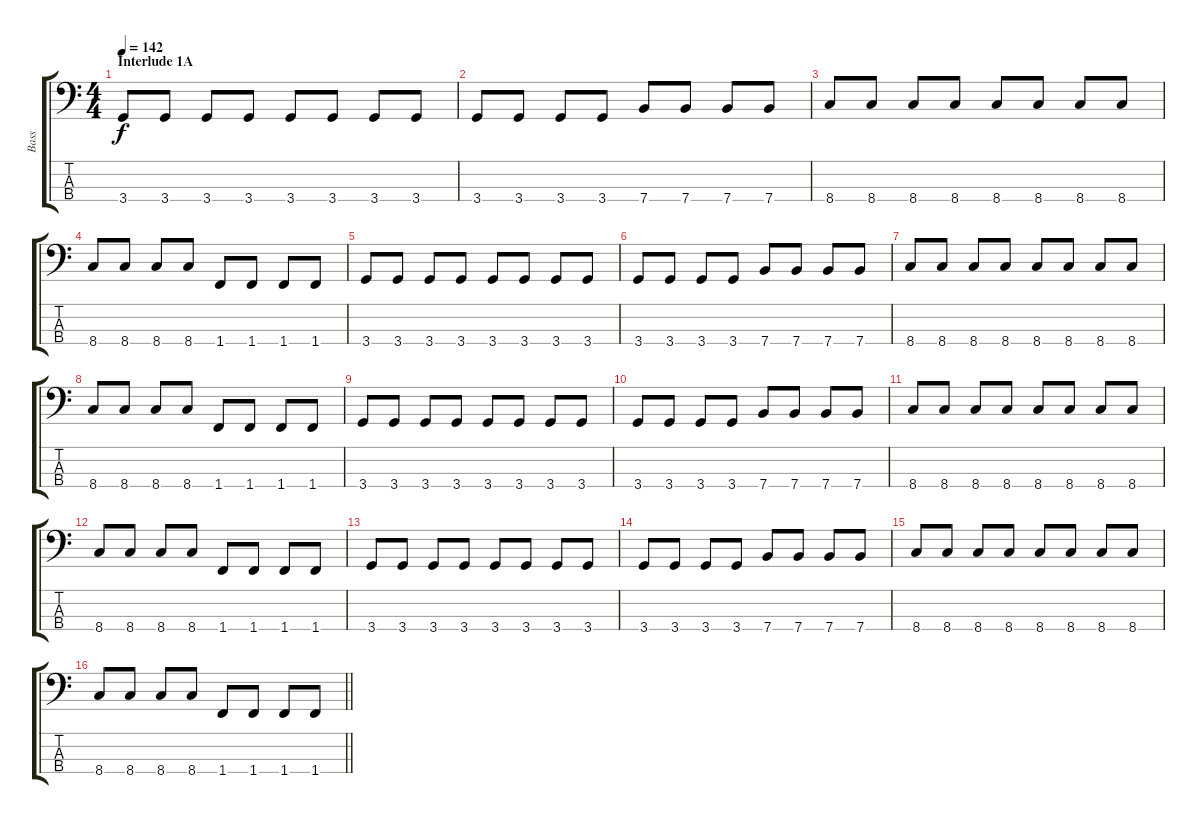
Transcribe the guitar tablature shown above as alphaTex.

\track ("Bass" "Bass") {instrument electricbassfinger}
\staff {score tabs}
\tuning (G2 D2 A1 E1) {hide}
\ts (4 4)
\section ("" "Interlude 1A")
\tempo 142
\clef f4
\ks c
3.4.8{dy f} 3.4.8 3.4.8 3.4.8 3.4.8 3.4.8 3.4.8 3.4.8 |
3.4.8 3.4.8 3.4.8 3.4.8 7.4.8 7.4.8 7.4.8 7.4.8 |
8.4.8 8.4.8 8.4.8 8.4.8 8.4.8 8.4.8 8.4.8 8.4.8 |
8.4.8 8.4.8 8.4.8 8.4.8 1.4.8 1.4.8 1.4.8 1.4.8 |
3.4.8 3.4.8 3.4.8 3.4.8 3.4.8 3.4.8 3.4.8 3.4.8 |
3.4.8 3.4.8 3.4.8 3.4.8 7.4.8 7.4.8 7.4.8 7.4.8 |
8.4.8 8.4.8 8.4.8 8.4.8 8.4.8 8.4.8 8.4.8 8.4.8 |
8.4.8 8.4.8 8.4.8 8.4.8 1.4.8 1.4.8 1.4.8 1.4.8 |
3.4.8 3.4.8 3.4.8 3.4.8 3.4.8 3.4.8 3.4.8 3.4.8 |
3.4.8 3.4.8 3.4.8 3.4.8 7.4.8 7.4.8 7.4.8 7.4.8 |
8.4.8 8.4.8 8.4.8 8.4.8 8.4.8 8.4.8 8.4.8 8.4.8 |
8.4.8 8.4.8 8.4.8 8.4.8 1.4.8 1.4.8 1.4.8 1.4.8 |
3.4.8 3.4.8 3.4.8 3.4.8 3.4.8 3.4.8 3.4.8 3.4.8 |
3.4.8 3.4.8 3.4.8 3.4.8 7.4.8 7.4.8 7.4.8 7.4.8 |
8.4.8 8.4.8 8.4.8 8.4.8 8.4.8 8.4.8 8.4.8 8.4.8 |
\barLineRight lightlight
8.4.8 8.4.8 8.4.8 8.4.8 1.4.8 1.4.8 1.4.8 1.4.8
